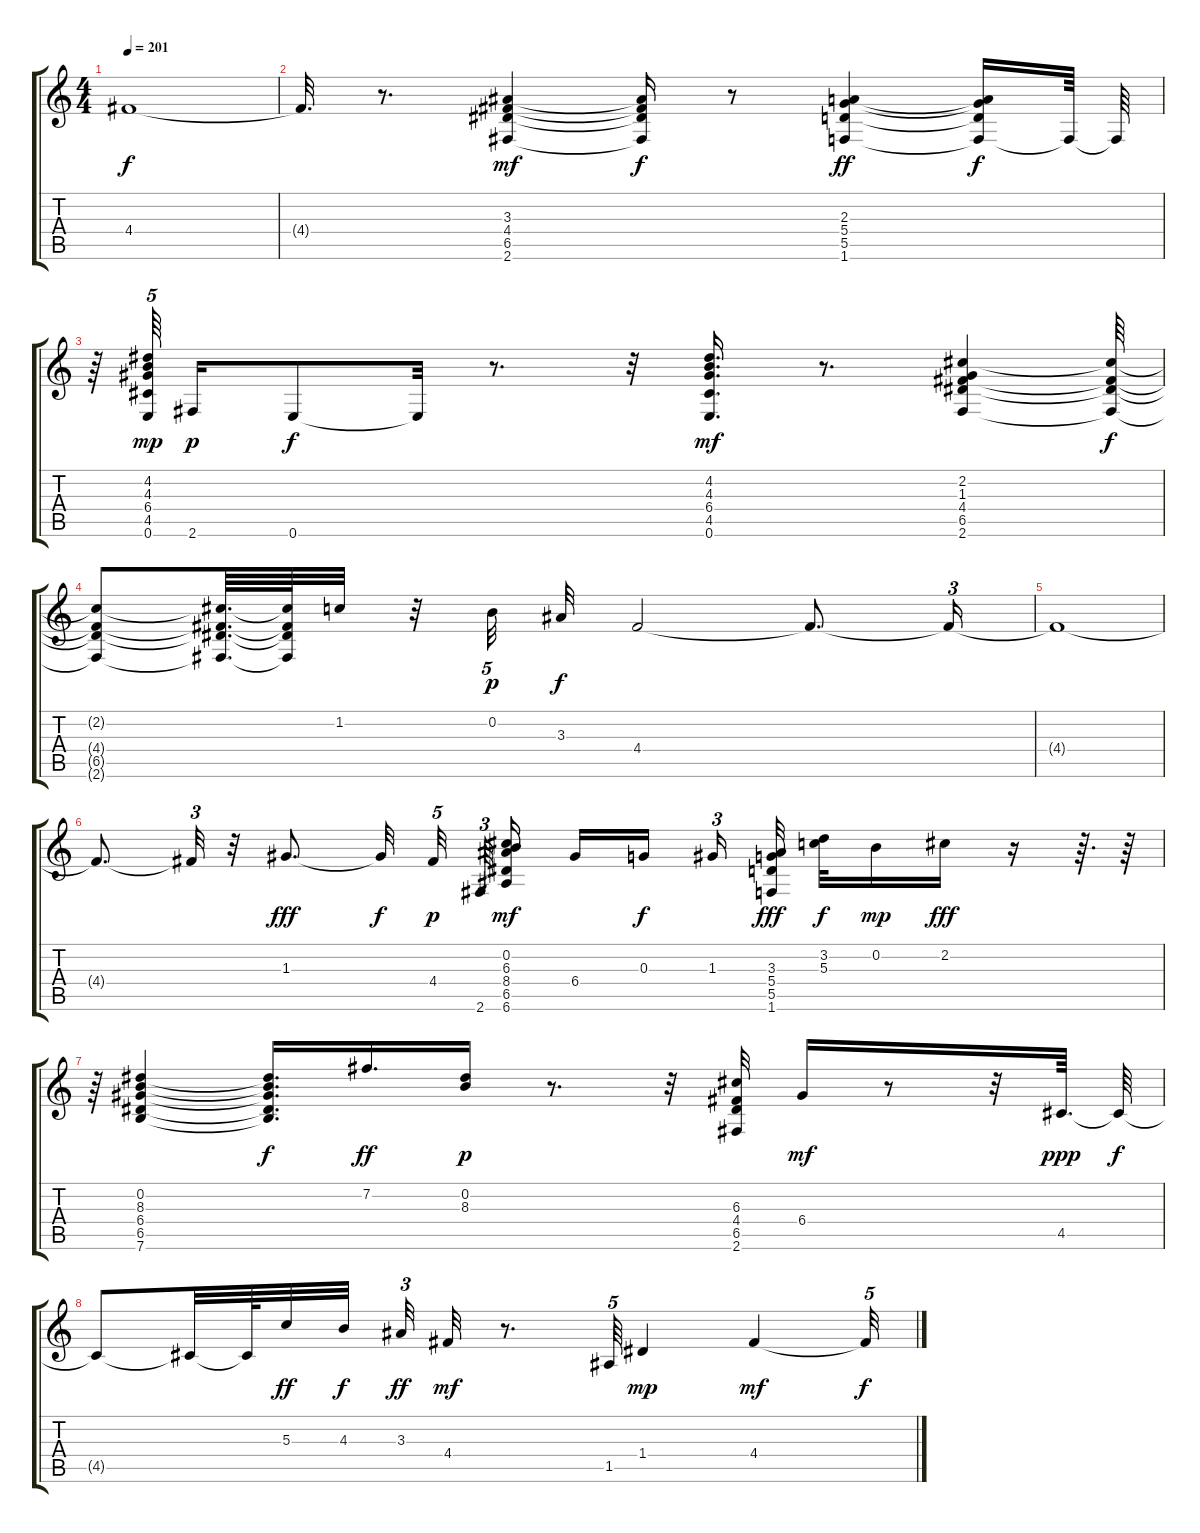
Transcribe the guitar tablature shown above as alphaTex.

\track "" {instrument electricguitarjazz}
\staff {score tabs}
\tuning (E4 B3 G3 D3 A2 E2) {hide}
\ts (4 4)
\tempo 201
\clef g2
\ks c
4.4{t}.1{dy f} |
4.4{t}.32{d} r.8{d} (3.3 4.4 6.5 2.6).4{dy mf} (3.3{t} 4.4{t} 6.5{t} 2.6{t}).16{dy f} r.8 (2.3 5.4 5.5 1.6).4{dy ff} (2.3{t} 5.4{t} 5.5{t} 1.6{t}).16{dy f} 1.6{t}.64 1.6{t}.64 |
r.64 (4.2 4.3 6.4 4.5 0.6).64{tu (5 4) dy mp beam splitsecondary} 2.6.16{dy p} 0.6.8{dy f} 0.6{t}.32 r.8{d} r.32 (4.2 4.3 6.4 4.5 0.6).16{d dy mf} r.8{d} (2.2 1.3 4.4 6.5 2.6).4 (2.2{t} 4.4{t} 6.5{t} 2.6{t}).64{dy f} |
(2.2{t} 4.4{t} 6.5{t} 2.6{t}).8 (2.2{t} 4.4{t} 6.5{t} 2.6{t}).64{d} (2.2{t} 4.4{t} 6.5{t} 2.6{t}).64 1.2.32 r.32 0.2.32{tu (5 4) dy p} 3.3.32{dy f} 4.4.2 4.4{t}.8{d} 4.4{t}.16{tu (3 2)} |
4.4{t}.1 |
4.4{t}.8{d} 4.4{t}.32{tu (3 2)} r.32 1.3.8{d dy fff} 1.3{t}.32{dy f beam splitsecondary} 4.4.32{tu (5 4) dy p} 2.6.64{tu (3 2) beam splitsecondary} (0.2 6.3 8.4 6.5 6.6).16{dy mf} 6.4.16 0.3.16{dy f beam splitsecondary} 1.3.16{tu (3 2)} (3.3 5.4 5.5 1.6).32{dy fff} (3.2 5.3).32{dy f} 0.2.16{dy mp} 2.2.16{dy fff} r.16 r.64{d} r.64 |
r.64 (0.2 8.3 6.4 6.5 7.6).4 (0.2{t} 8.3{t} 6.4{t} 6.5{t} 7.6{t}).16{d dy f} 7.2.16{d dy ff} (0.2 8.3).16{dy p} r.8{d} r.32 (6.3 4.4 6.5 2.6).32 6.4.16{dy mf} r.8 r.32 4.5.64{d dy ppp} 4.5{t}.64{dy f} |
4.5{t}.8 4.5{t}.32 4.5{t}.64 5.3.32{dy ff} 4.3.32{dy f beam splitsecondary} 3.3.32{tu (3 2) dy ff} 4.4.32{dy mf} r.8{d} 1.5.64{tu (5 4)} 1.4.4{dy mp} 4.4.4{dy mf} 4.4{t}.32{tu (5 4) dy f}
